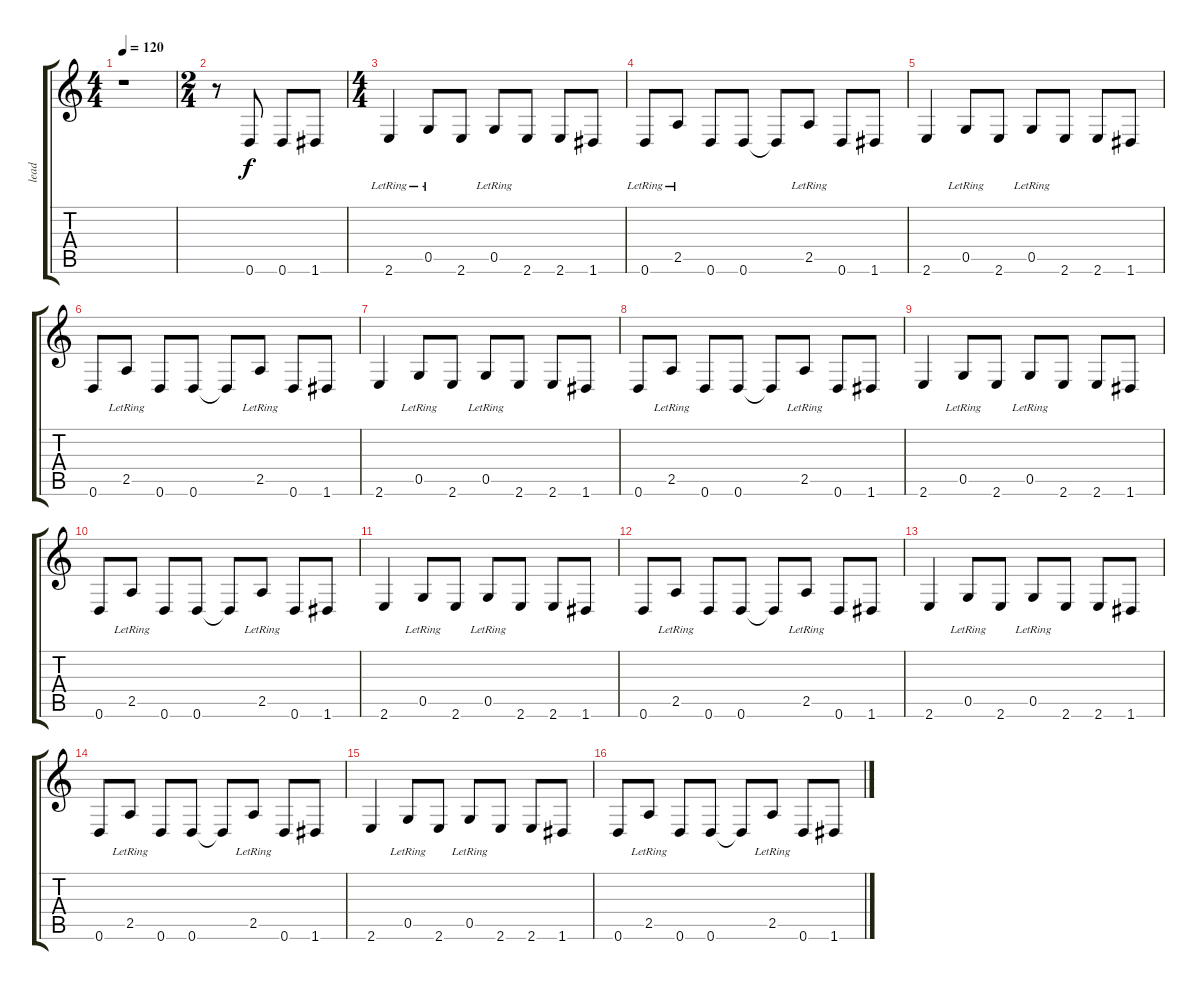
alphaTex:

\track ("lead" "lead") {instrument acousticguitarsteel}
\staff {score tabs}
\tuning (D4 A3 F3 C3 G2 D2) {hide}
\ts (4 4)
\tempo 120
\clef g2
\ks c
r.1{dy f instrument acousticguitarsteel} |
\ts (2 4)
r.8 0.6.8 0.6.8 1.6.8 |
\ts (4 4)
2.6{lr}.4 0.5{lr}.8 2.6.8 0.5{lr}.8 2.6.8 2.6.8 1.6.8 |
0.6{lr}.8 2.5{lr}.8 0.6.8 0.6.8 0.6{t}.8 2.5{lr}.8 0.6.8 1.6.8 |
2.6.4 0.5{lr}.8 2.6.8 0.5{lr}.8 2.6.8 2.6.8 1.6.8 |
0.6.8 2.5{lr}.8 0.6.8 0.6.8 0.6{t}.8 2.5{lr}.8 0.6.8 1.6.8 |
2.6.4 0.5{lr}.8 2.6.8 0.5{lr}.8 2.6.8 2.6.8 1.6.8 |
0.6.8 2.5{lr}.8 0.6.8 0.6.8 0.6{t}.8 2.5{lr}.8 0.6.8 1.6.8 |
2.6.4 0.5{lr}.8 2.6.8 0.5{lr}.8 2.6.8 2.6.8 1.6.8 |
0.6.8 2.5{lr}.8 0.6.8 0.6.8 0.6{t}.8 2.5{lr}.8 0.6.8 1.6.8 |
2.6.4 0.5{lr}.8 2.6.8 0.5{lr}.8 2.6.8 2.6.8 1.6.8 |
0.6.8 2.5{lr}.8 0.6.8 0.6.8 0.6{t}.8 2.5{lr}.8 0.6.8 1.6.8 |
2.6.4 0.5{lr}.8 2.6.8 0.5{lr}.8 2.6.8 2.6.8 1.6.8 |
0.6.8 2.5{lr}.8 0.6.8 0.6.8 0.6{t}.8 2.5{lr}.8 0.6.8 1.6.8 |
2.6.4 0.5{lr}.8 2.6.8 0.5{lr}.8 2.6.8 2.6.8 1.6.8 |
0.6.8 2.5{lr}.8 0.6.8 0.6.8 0.6{t}.8 2.5{lr}.8 0.6.8 1.6.8
